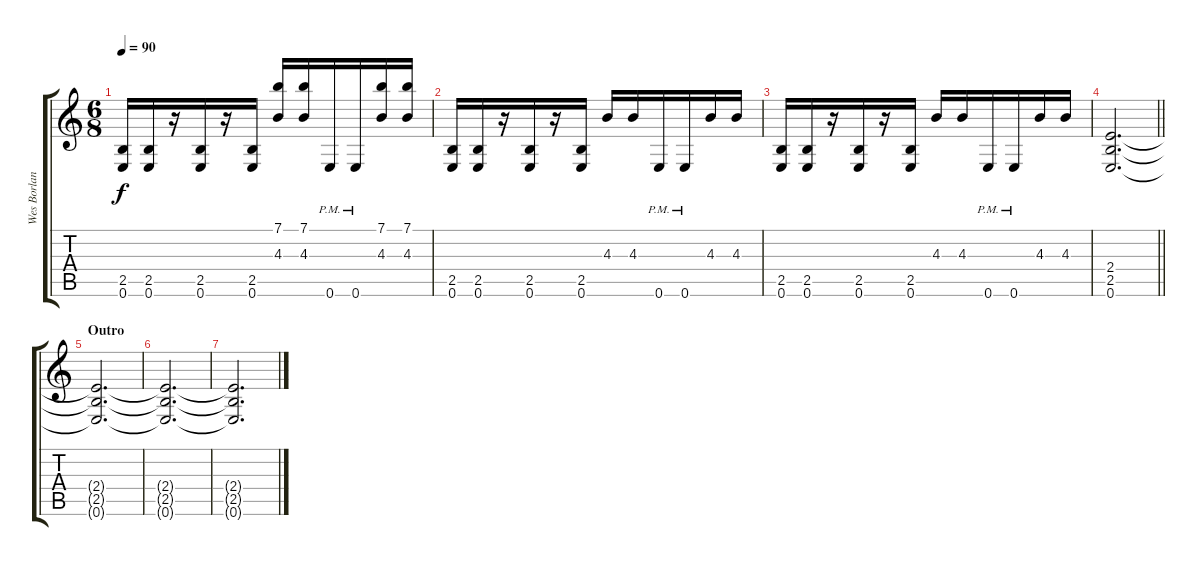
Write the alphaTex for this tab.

\track ("Wes Borland" "Wes Borlan") {instrument overdrivenguitar}
\staff {score tabs}
\tuning (E4 B3 G3 D3 A2 E2) {hide}
\ts (6 8)
\tempo 90
\clef g2
\ks c
(2.5 0.6).16{dy f} (2.5 0.6).16 r.16 (2.5 0.6).16 r.16 (2.5 0.6).16 (7.1 4.3).16 (7.1 4.3).16 0.6{pm}.16 0.6{pm}.16 (7.1 4.3).16 (7.1 4.3).16 |
(2.5 0.6).16 (2.5 0.6).16 r.16 (2.5 0.6).16 r.16 (2.5 0.6).16 4.3.16 4.3.16 0.6{pm}.16 0.6{pm}.16 4.3.16 4.3.16 |
(2.5 0.6).16 (2.5 0.6).16 r.16 (2.5 0.6).16 r.16 (2.5 0.6).16 4.3.16 4.3.16 0.6{pm}.16 0.6{pm}.16 4.3.16 4.3.16 |
\barLineRight lightlight
(2.4 2.5 0.6).2{d} |
\section ("" "Outro")
(2.4{t} 2.5{t} 0.6{t}).2{d} |
(2.4{t} 2.5{t} 0.6{t}).2{d} |
(2.4{t} 2.5{t} 0.6{t}).2{d}
